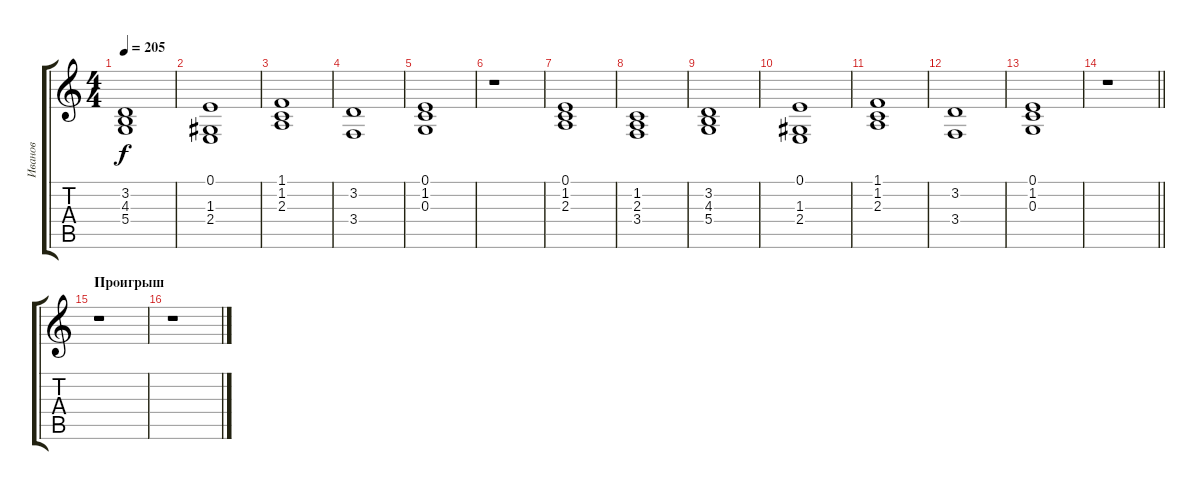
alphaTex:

\track ("Иванов" "Иванов") {instrument choiraahs}
\staff {score tabs}
\tuning (E4 B3 G3 D3 A2 E2) {hide}
\ts (4 4)
\tempo 205
\clef g2
\ks c
(3.2 4.3 5.4).1{dy f} |
(0.1 1.3 2.4).1 |
(1.1 1.2 2.3).1 |
(3.2 3.4).1 |
(0.1 1.2 0.3).1 |
r.1 |
(0.1 1.2 2.3).1 |
(1.2 2.3 3.4).1 |
(3.2 4.3 5.4).1 |
(0.1 1.3 2.4).1 |
(1.1 1.2 2.3).1 |
(3.2 3.4).1 |
(0.1 1.2 0.3).1 |
\barLineRight lightlight
r.1 |
\section ("" "Проигрыш")
r.1 |
r.1
